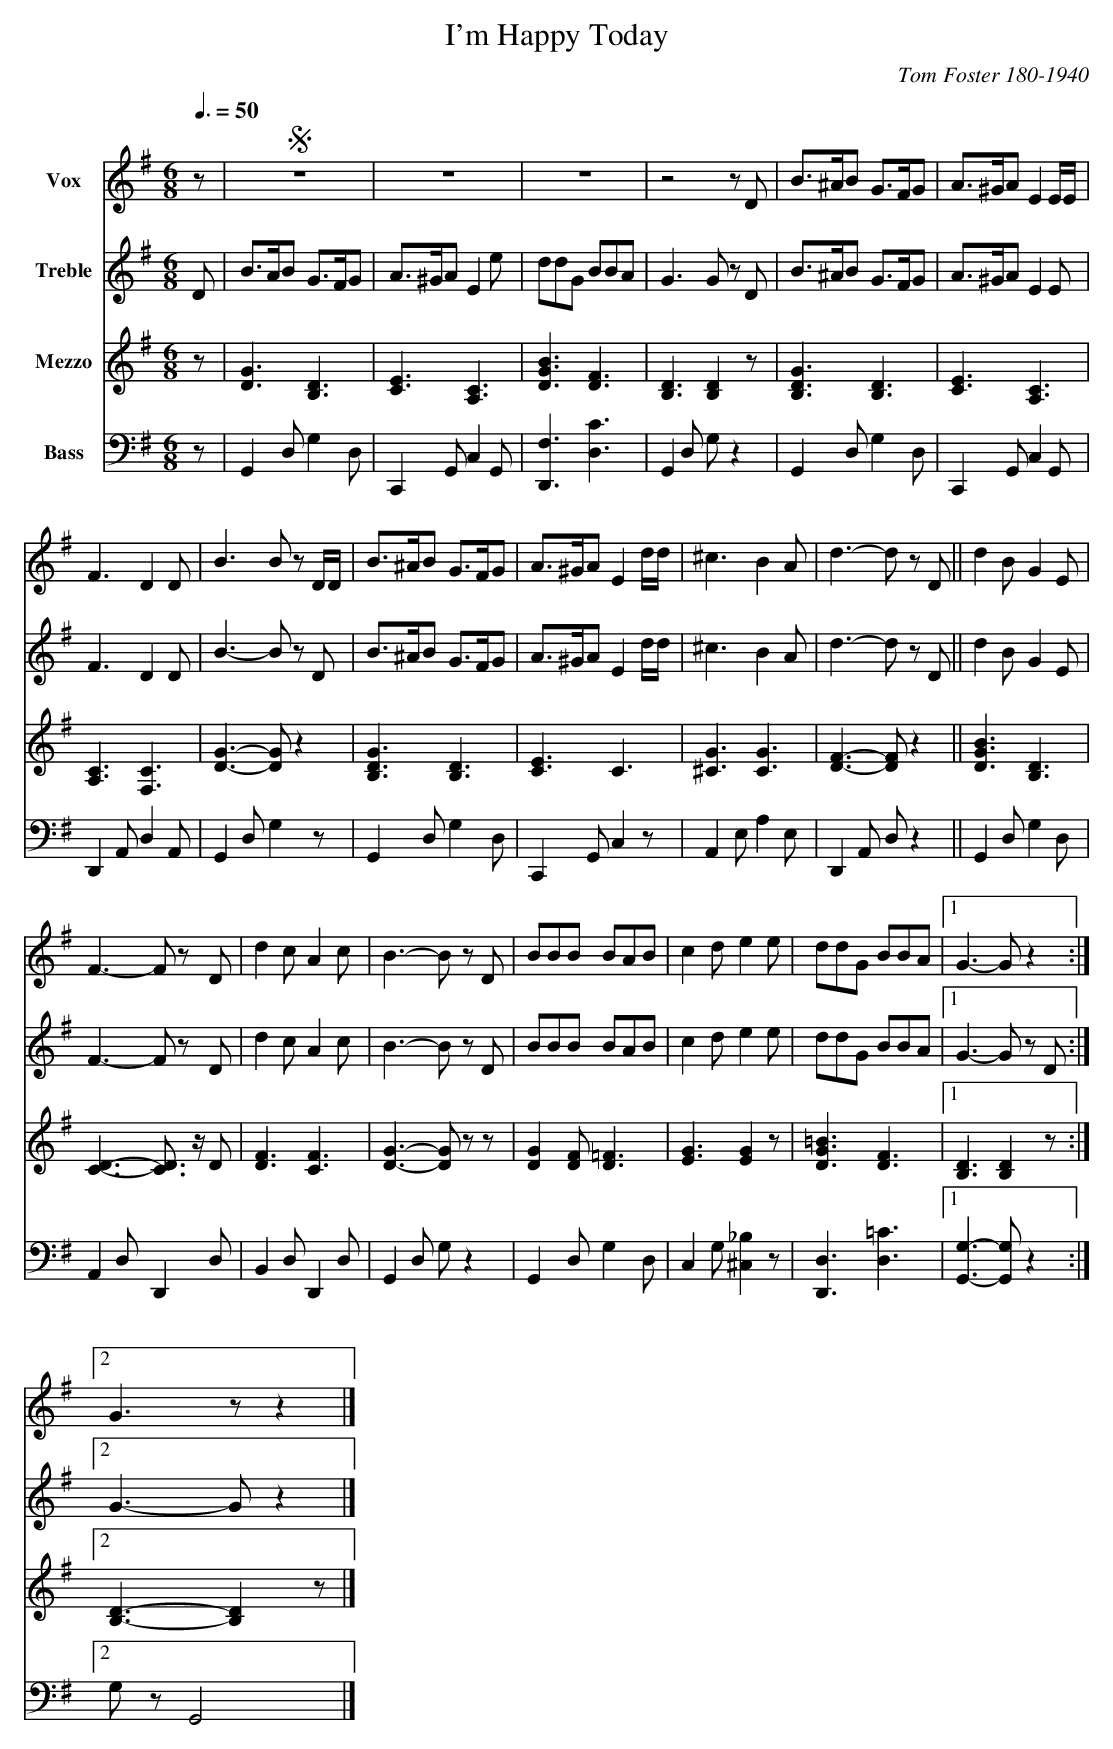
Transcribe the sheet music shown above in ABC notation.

X:1
T:I'm Happy Today
C:Tom Foster 180-1940
%%score 1 2 3 4
L:1/8
Q:3/8=50
M:6/8
K:G
V:1 treble nm="Vox"
V:2 treble nm="Treble"
V:3 treble nm="Mezzo"
V:4 bass nm="Bass"
V:1
z |S z6 | z6 | z6 | z4 z D | B>^AB G>FG | A>^GA E2 E/E/ |$ F3 D2 D | B3 B z D/D/ | B>^AB G>FG |
A>^GA E2 d/d/ | ^c3 B2 A | d3- d z D || d2 B G2 E |$ F3- F z D | d2 c A2 c | B3- B z D | BBB BAB |
c2 d e2 e | ddG BBA |1 G3- G z2 :|2$ G3 z z2 |]
V:2
D | B>AB G>FG | A>^GA E2 e | ddG BBA | G3 G z D | B>^AB G>FG | A>^GA E2 E |$ F3 D2 D | B3- B z D |
B>^AB G>FG | A>^GA E2 d/d/ | ^c3 B2 A | d3- d z D || d2 B G2 E |$ F3- F z D | d2 c A2 c |
B3- B z D | BBB BAB | c2 d e2 e | ddG BBA |1 G3- G z D :|2$ G3- G z2 |]
V:3
z | [DG]3 [B,D]3 | [CE]3 [A,C]3 | [DGB]3 [DF]3 | [B,D]3 [B,D]2 z | [B,DG]3 [B,D]3 |
[CE]3 [A,C]3 |$ [A,C]3 [F,C]3 | [DG]3- [DG] z2 | [B,DG]3 [B,D]3 | [CE]3 C3 | [^CG]3 [CG]3 |
[DF]3- [DF] z2 || [DGB]3 [B,D]3 |$ [CD]3- [CD]3/2 z/ D | [DF]3 [CF]3 | [DG]3- [DG] z z |
[DG]2 [DF] [D=F]3 | [EG]3 [EG]2 z | [DG=B]3 [DF]3 |1 [B,D]3 [B,D]2 z :|2$ [B,D]3- [B,D]2 z |]
V:4
z | G,,2 D, G,2 D, | C,,2 G,, C,2 G,, | [D,,F,]3 [D,C]3 | G,,2 D, G, z2 | G,,2 D, G,2 D, |
C,,2 G,, C,2 G,, |$ D,,2 A,, D,2 A,, | G,,2 D, G,2 z | G,,2 D, G,2 D, | C,,2 G,, C,2 z |
A,,2 E, A,2 E, | D,,2 A,, D, z2 || G,,2 D, G,2 D, |$ A,,2 D, D,,2 D, | B,,2 D, D,,2 D, |
G,,2 D, G, z2 | G,,2 D, G,2 D, | C,2 G, [^C,_B,]2 z | [D,,D,]3 [D,=C]3 |1
[G,,G,]3- [G,,G,] z2 :|2$ G, z G,,4 |]
